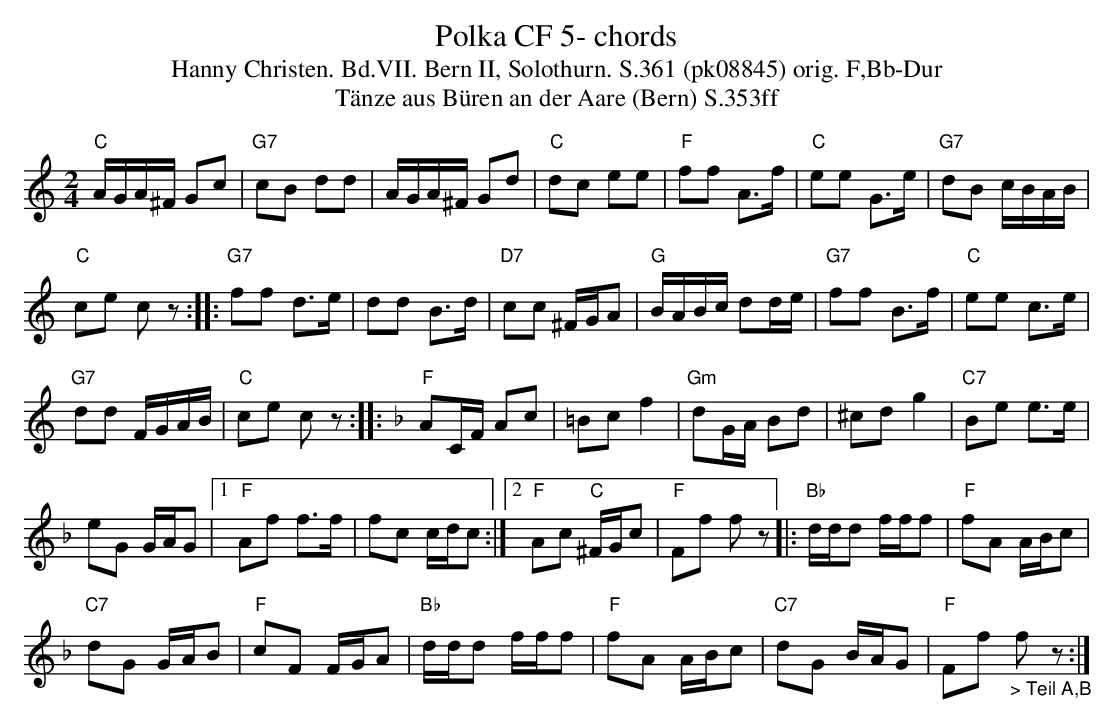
X:1
T:Polka CF 5- chords
T:Hanny Christen. Bd.VII. Bern II, Solothurn. S.361 (pk08845) orig. F,Bb-Dur
T:T\"anze aus B\"uren an der Aare (Bern) S.353ff
M:2/4
L:1/8
K:Cmaj%%MIDI gchordon
"C"A/2G/2A/2^F/2 Gc | "G7"cB dd | A/2G/2A/2^F/2 Gd | "C"dc ee | "F"ff A>f | "C"ee G>e | "G7"dB c/2B/2A/2B/2 |
"C"ce cz :: "G7"ff d>e | dd B>d | "D7"cc ^F/2G/2A | "G"B/2A/2B/2c/2 dd/2e/2 | "G7"ff B>f | "C"ee c>e |
"G7"dd F/2G/2A/2B/2 | "C"ce cz :: [K:Fmaj]"F"AC/2F/2 Ac | =Bc f2 | "Gm"dG/2A/2 Bd | ^cd g2 | "C7"Be e>e |
eG G/2A/2G |1 "F"Af f>f | fc c/2d/2c :|2 "F"Ac "C"^F/2G/2c | "F"Ff fz |: "Bb"d/2d/2d f/2f/2f | "F"fA A/2B/2c |
"C7"dG G/2A/2B | "F"cF F/2G/2A | "Bb"d/2d/2d f/2f/2f | "F"fA A/2B/2c | "C7"dG B/2A/2G | "F"Ff"_> Teil A,B" fz :|
